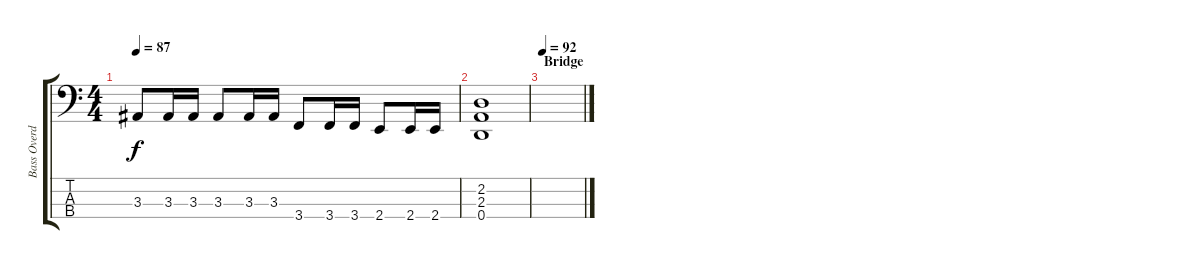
\track ("Bass Overdub" "Bass Overd") {instrument distortionguitar}
\staff {score tabs}
\tuning (F2 C2 G1 D1) {hide}
\ts (4 4)
\tempo 87
\clef f4
\ks c
3.3.8{dy f} 3.3.16 3.3.16 3.3.8 3.3.16 3.3.16 3.4.8 3.4.16 3.4.16 2.4.8 2.4.16 2.4.16 |
(2.2 2.3 0.4).1 |
\section ("" "Bridge")
\tempo 92
